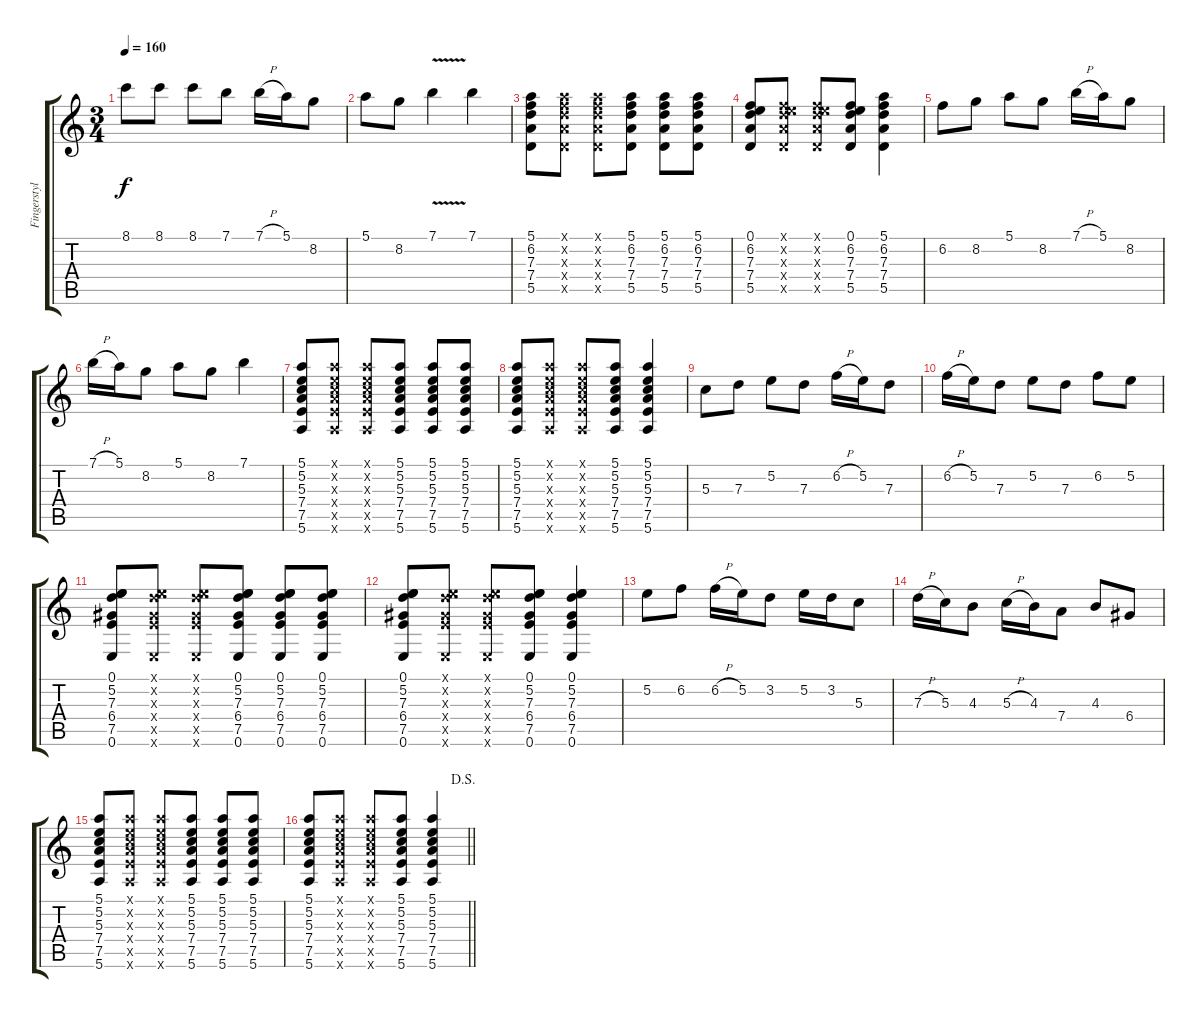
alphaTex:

\track ("Fingerstyle Guitar" "Fingerstyl") {instrument acousticguitarnylon}
\staff {score tabs}
\tuning (E4 B3 G3 D3 A2 E2) {hide}
\ts (3 4)
\tempo 160
\clef g2
\ks c
8.1.8{dy f} 8.1.8 8.1.8 7.1.8 7.1{h}.16 5.1.16 8.2.8 |
5.1.8 8.2.8 7.1{v}.4 7.1.4 |
(5.1 6.2 7.3 7.4 5.5).8 (5.1{x} 6.2{x} 7.3{x} 7.4{x} 5.5{x}).8 (5.1{x} 6.2{x} 7.3{x} 7.4{x} 5.5{x}).8 (5.1 6.2 7.3 7.4 5.5).8 (5.1 6.2 7.3 7.4 5.5).8 (5.1 6.2 7.3 7.4 5.5).8 |
(0.1 6.2 7.3 7.4 5.5).8 (0.1{x} 6.2{x} 7.3{x} 7.4{x} 5.5{x}).8 (0.1{x} 6.2{x} 7.3{x} 7.4{x} 5.5{x}).8 (0.1 6.2 7.3 7.4 5.5).8 (5.1 6.2 7.3 7.4 5.5).4 |
6.2.8 8.2.8 5.1.8 8.2.8 7.1{h}.16 5.1.16 8.2.8 |
7.1{h}.16 5.1.16 8.2.8 5.1.8 8.2.8 7.1.4 |
(5.1 5.2 5.3 7.4 7.5 5.6).8 (5.1{x} 5.2{x} 5.3{x} 7.4{x} 7.5{x} 5.6{x}).8 (5.1{x} 5.2{x} 5.3{x} 7.4{x} 7.5{x} 5.6{x}).8 (5.1 5.2 5.3 7.4 7.5 5.6).8 (5.1 5.2 5.3 7.4 7.5 5.6).8 (5.1 5.2 5.3 7.4 7.5 5.6).8 |
(5.1 5.2 5.3 7.4 7.5 5.6).8 (5.1{x} 5.2{x} 5.3{x} 7.4{x} 7.5{x} 5.6{x}).8 (5.1{x} 5.2{x} 5.3{x} 7.4{x} 7.5{x} 5.6{x}).8 (5.1 5.2 5.3 7.4 7.5 5.6).8 (5.1 5.2 5.3 7.4 7.5 5.6).4 |
5.3.8 7.3.8 5.2.8 7.3.8 6.2{h}.16 5.2.16 7.3.8 |
6.2{h}.16 5.2.16 7.3.8 5.2.8 7.3.8 6.2.8 5.2.8 |
(0.1 5.2 7.3 6.4 7.5 0.6).8 (0.1{x} 5.2{x} 7.3{x} 6.4{x} 7.5{x} 0.6{x}).8 (0.1{x} 5.2{x} 7.3{x} 6.4{x} 7.5{x} 0.6{x}).8 (0.1 5.2 7.3 6.4 7.5 0.6).8 (0.1 5.2 7.3 6.4 7.5 0.6).8 (0.1 5.2 7.3 6.4 7.5 0.6).8 |
(0.1 5.2 7.3 6.4 7.5 0.6).8 (0.1{x} 5.2{x} 7.3{x} 6.4{x} 7.5{x} 0.6{x}).8 (0.1{x} 5.2{x} 7.3{x} 6.4{x} 7.5{x} 0.6{x}).8 (0.1 5.2 7.3 6.4 7.5 0.6).8 (0.1 5.2 7.3 6.4 7.5 0.6).4 |
5.2.8 6.2.8 6.2{h}.16 5.2.16 3.2.8 5.2.16 3.2.16 5.3.8 |
7.3{h}.16 5.3.16 4.3.8 5.3{h}.16 4.3.16 7.4.8 4.3.8 6.4.8 |
(5.1 5.2 5.3 7.4 7.5 5.6).8 (5.1{x} 5.2{x} 5.3{x} 7.4{x} 7.5{x} 5.6{x}).8 (5.1{x} 5.2{x} 5.3{x} 7.4{x} 7.5{x} 5.6{x}).8 (5.1 5.2 5.3 7.4 7.5 5.6).8 (5.1 5.2 5.3 7.4 7.5 5.6).8 (5.1 5.2 5.3 7.4 7.5 5.6).8 |
\jump dalsegno
\barLineRight lightlight
(5.1 5.2 5.3 7.4 7.5 5.6).8 (5.1{x} 5.2{x} 5.3{x} 7.4{x} 7.5{x} 5.6{x}).8 (5.1{x} 5.2{x} 5.3{x} 7.4{x} 7.5{x} 5.6{x}).8 (5.1 5.2 5.3 7.4 7.5 5.6).8 (5.1 5.2 5.3 7.4 7.5 5.6).4
